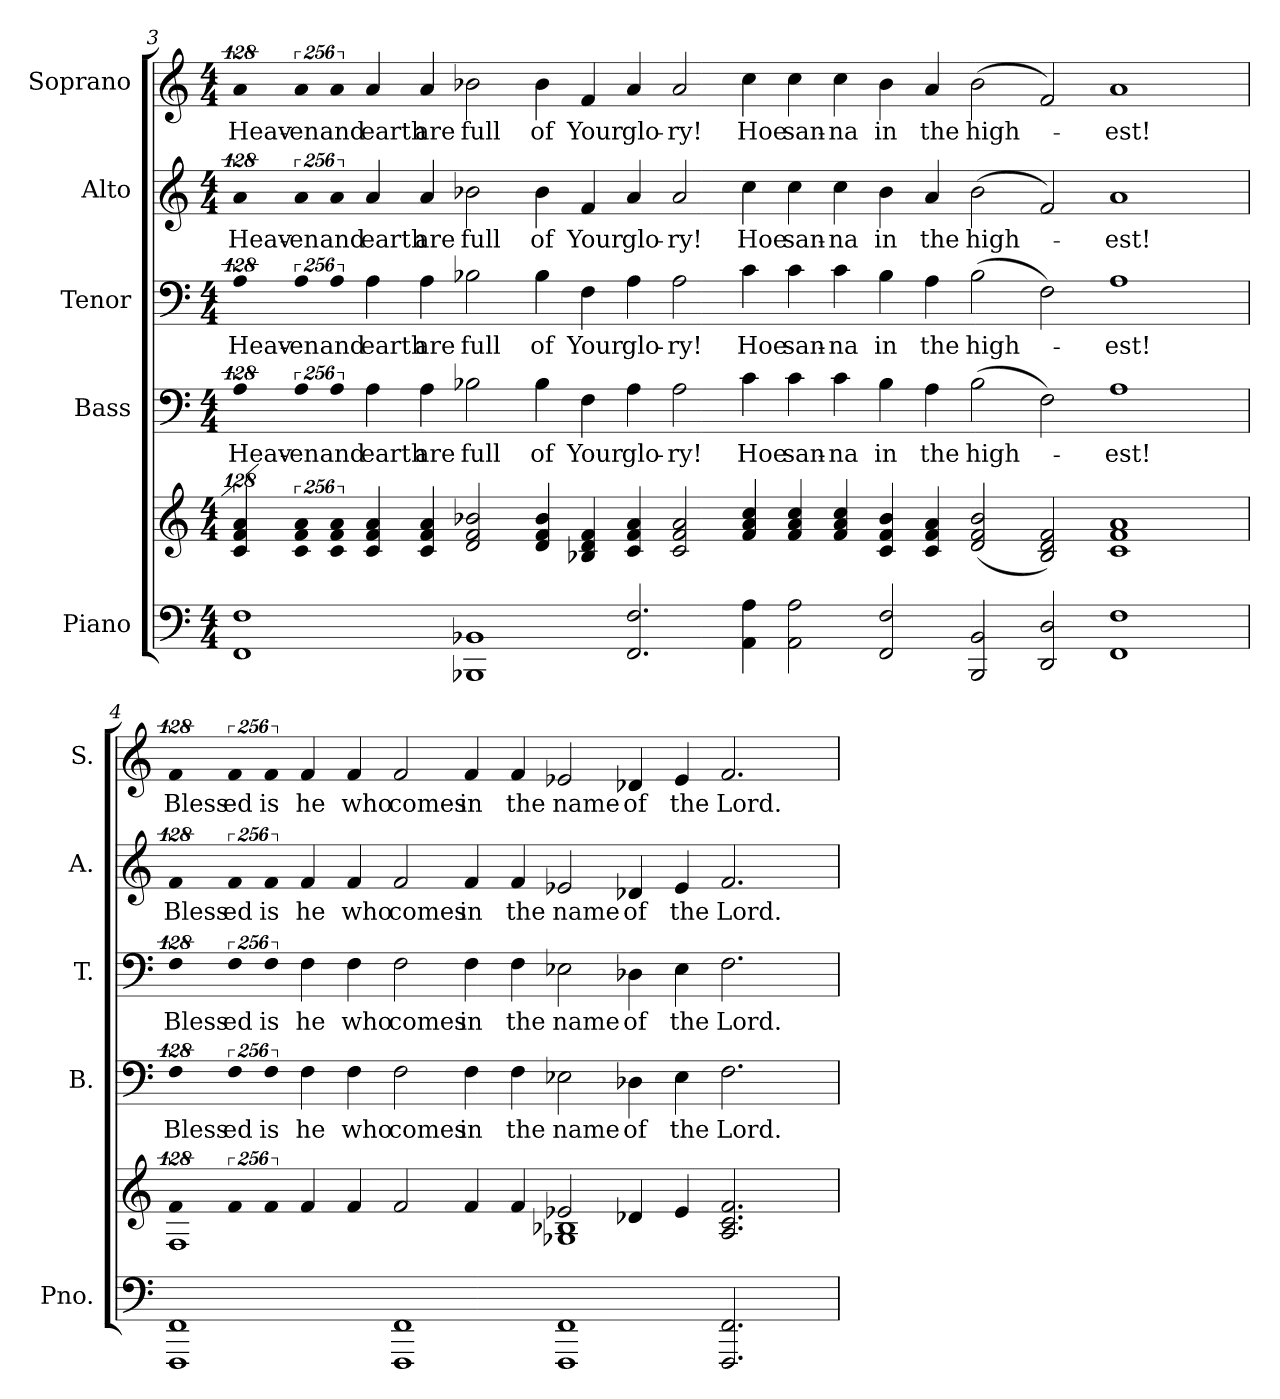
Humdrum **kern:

**kern	**kern	**kern	**text	**kern	**text	**kern	**text	**kern	**text
*part5	*part5	*part4	*part4	*part3	*part3	*part2	*part2	*part1	*part1
*staff6	*staff5	*staff4	*staff4	*staff3	*staff3	*staff2	*staff2	*staff1	*staff1
*I"Piano	*	*I"Bass	*	*I"Tenor	*	*I"Alto	*	*I"Soprano	*
*I'Pno.	*	*I'B.	*	*I'T.	*	*I'A.	*	*I'S.	*
!!LO:PB:g=z
*clefF4	*clefG2	*clefF4	*	*clefF4	*	*clefG2	*	*clefG2	*
*k[]	*k[]	*k[]	*	*k[]	*	*k[]	*	*k[]	*
*C:	*C:	*C:	*	*C:	*	*C:	*	*C:	*
*M4/4	*M4/4	*M4/4	*	*M4/4	*	*M4/4	*	*M4/4	*
=3	=3	=3	=3	=3	=3	=3	=3	=3	=3
!	!LO:N:vis=4	!LO:N:vis=4	!	!	!	!	!	!	!
*	*^	*	*	*	*	*	*	*	*
!	!	!	!	!LO:LY:b:color=#000000	!LO:N:vis=4	!	!	!	!	!
!	!	!	!	!	!	!LO:LY:b:color=#000000	!LO:N:vis=4	!	!	!
!	!	!	!	!	!	!	!	!LO:LY:b:color=#000000	!LO:N:vis=4	!
!	!	!	!	!	!	!	!	!	!	!LO:LY:b:color=#000000
1FFi 1Fi	512%85ci/ 512%85fi 512%85ai	1ryy	512%85Ai\	Heav-	512%85Ai\	Heav-	512%85ai/	Heav-	512%85ai/	Heav-
!	!LO:N:vis=4	!	!LO:N:vis=4	!	!	!	!	!	!	!
!	!	!	!	!LO:LY:b:color=#000000	!LO:N:vis=4	!	!	!	!	!
!	!	!	!	!	!	!LO:LY:b:color=#000000	!LO:N:vis=4	!	!	!
!	!	!	!	!	!	!	!	!LO:LY:b:color=#000000	!LO:N:vis=4	!
!	!	!	!	!	!	!	!	!	!	!LO:LY:b:color=#000000
.	1024%171ci/ 1024%171fi 1024%171ai	.	1024%171Ai\	-en	1024%171Ai\	-en	1024%171ai/	-en	1024%171ai/	-en
!	!LO:N:vis=4	!	!LO:N:vis=4	!	!	!	!	!	!	!
!	!	!	!	!LO:LY:b:color=#000000	!LO:N:vis=4	!	!	!	!	!
!	!	!	!	!	!	!LO:LY:b:color=#000000	!LO:N:vis=4	!	!	!
!	!	!	!	!	!	!	!	!LO:LY:b:color=#000000	!LO:N:vis=4	!
!	!	!	!	!	!	!	!	!	!	!LO:LY:b:color=#000000
.	1024%171ci/ 1024%171fi 1024%171ai	.	1024%171Ai\	and	1024%171Ai\	and	1024%171ai/	and	1024%171ai/	and
!	!	!	!	!LO:LY:b:color=#000000	!	!	!	!	!	!
!	!	!	!	!	!	!LO:LY:b:color=#000000	!	!	!	!
!	!	!	!	!	!	!	!	!LO:LY:b:color=#000000	!	!
!	!	!	!	!	!	!	!	!	!	!LO:LY:b:color=#000000
.	4ci/ 4fi 4ai	.	4Ai\	earth	4Ai\	earth	4ai/	earth	4ai/	earth
!	!	!	!	!LO:LY:b:color=#000000	!	!	!	!	!	!
!	!	!	!	!	!	!LO:LY:b:color=#000000	!	!	!	!
!	!	!	!	!	!	!	!	!LO:LY:b:color=#000000	!	!
!	!	!	!	!	!	!	!	!	!	!LO:LY:b:color=#000000
.	4ci/ 4fi 4ai	.	4Ai\	are	4Ai\	are	4ai/	are	4ai/	are
!	!	!	!	!LO:LY:b:color=#000000	!	!	!	!	!	!
!	!	!	!	!	!	!LO:LY:b:color=#000000	!	!	!	!
!	!	!	!	!	!	!	!	!LO:LY:b:color=#000000	!	!
!	!	!	!	!	!	!	!	!	!	!LO:LY:b:color=#000000
1BBB-Xi 1BB-Xi	2di/ 2fi 2b-Xi	1ryy	2B-Xi\	full	2B-Xi\	full	2b-Xi\	full	2b-Xi\	full
!	!	!	!	!LO:LY:b:color=#000000	!	!	!	!	!	!
!	!	!	!	!	!	!LO:LY:b:color=#000000	!	!	!	!
!	!	!	!	!	!	!	!	!LO:LY:b:color=#000000	!	!
!	!	!	!	!	!	!	!	!	!	!LO:LY:b:color=#000000
.	4di/ 4fi 4b-i	.	4B-i\	of	4B-i\	of	4b-i\	of	4b-i\	of
!	!	!	!	!LO:LY:b:color=#000000	!	!	!	!	!	!
!	!	!	!	!	!	!LO:LY:b:color=#000000	!	!	!	!
!	!	!	!	!	!	!	!	!LO:LY:b:color=#000000	!	!
!	!	!	!	!	!	!	!	!	!	!LO:LY:b:color=#000000
.	4B-Xi/ 4di 4fi	.	4Fi\	Your	4Fi\	Your	4fi/	Your	4fi/	Your
!	!	!	!	!LO:LY:b:color=#000000	!	!	!	!	!	!
!	!	!	!	!	!	!LO:LY:b:color=#000000	!	!	!	!
!	!	!	!	!	!	!	!	!LO:LY:b:color=#000000	!	!
!	!	!	!	!	!	!	!	!	!	!LO:LY:b:color=#000000
2.FFi/ 2.Fi	4ci/ 4fi 4ai	1ryy	4Ai\	glo-	4Ai\	glo-	4ai/	glo-	4ai/	glo-
!	!	!	!	!LO:LY:b:color=#000000	!	!	!	!	!	!
!	!	!	!	!	!	!LO:LY:b:color=#000000	!	!	!	!
!	!	!	!	!	!	!	!	!LO:LY:b:color=#000000	!	!
!	!	!	!	!	!	!	!	!	!	!LO:LY:b:color=#000000
.	2ci/ 2fi 2ai	.	2Ai\	-ry!	2Ai\	-ry!	2ai/	-ry!	2ai/	-ry!
!	!	!	!	!LO:LY:b:color=#000000	!	!	!	!	!	!
!	!	!	!	!	!	!LO:LY:b:color=#000000	!	!	!	!
!	!	!	!	!	!	!	!	!LO:LY:b:color=#000000	!	!
!	!	!	!	!	!	!	!	!	!	!LO:LY:b:color=#000000
4AAi\ 4Ai	4fi/ 4ai 4cci	.	4ci\	Hoe	4ci\	Hoe	4cci\	Hoe	4cci\	Hoe
!	!	!	!	!LO:LY:b:color=#000000	!	!	!	!	!	!
!	!	!	!	!	!	!LO:LY:b:color=#000000	!	!	!	!
!	!	!	!	!	!	!	!	!LO:LY:b:color=#000000	!	!
!	!	!	!	!	!	!	!	!	!	!LO:LY:b:color=#000000
2AAi\ 2Ai	4fi/ 4ai 4cci	1ryy	4ci\	san-	4ci\	san-	4cci\	san-	4cci\	san-
!	!	!	!	!LO:LY:b:color=#000000	!	!	!	!	!	!
!	!	!	!	!	!	!LO:LY:b:color=#000000	!	!	!	!
!	!	!	!	!	!	!	!	!LO:LY:b:color=#000000	!	!
!	!	!	!	!	!	!	!	!	!	!LO:LY:b:color=#000000
.	4fi/ 4ai 4cci	.	4ci\	-na	4ci\	-na	4cci\	-na	4cci\	-na
!	!	!	!	!LO:LY:b:color=#000000	!	!	!	!	!	!
!	!	!	!	!	!	!LO:LY:b:color=#000000	!	!	!	!
!	!	!	!	!	!	!	!	!LO:LY:b:color=#000000	!	!
!	!	!	!	!	!	!	!	!	!	!LO:LY:b:color=#000000
2FFi/ 2Fi	4ci/ 4fi 4b-i	.	4B-i\	in	4B-i\	in	4b-i\	in	4b-i\	in
!	!	!	!	!LO:LY:b:color=#000000	!	!	!	!	!	!
!	!	!	!	!	!	!LO:LY:b:color=#000000	!	!	!	!
!	!	!	!	!	!	!	!	!LO:LY:b:color=#000000	!	!
!	!	!	!	!	!	!	!	!	!	!LO:LY:b:color=#000000
.	4ci/ 4fi 4ai	.	4Ai\	the	4Ai\	the	4ai/	the	4ai/	the
!	!	!	!	!LO:LY:b:color=#000000	!	!	!	!	!	!
!	!	!	!	!	!	!LO:LY:b:color=#000000	!	!	!	!
!	!	!	!	!	!	!	!	!LO:LY:b:color=#000000	!	!
!	!	!	!	!	!	!	!	!	!	!LO:LY:b:color=#000000
2BBB-i/ 2BB-i	(2di/ 2fi 2b-i	1ryy	(2B-i\	high-	(2B-i\	high-	(2b-i\	high-	(2b-i\	high-
2DDi/ 2Di	2B-i/ 2di 2fi)	.	2Fi\)	.	2Fi\)	.	2fi/)	.	2fi/)	.
!	!	!	!	!LO:LY:b:color=#000000	!	!	!	!	!	!
!	!	!	!	!	!	!LO:LY:b:color=#000000	!	!	!	!
!	!	!	!	!	!	!	!	!LO:LY:b:color=#000000	!	!
!	!	!	!	!	!	!	!	!	!	!LO:LY:b:color=#000000
1FFi 1Fi	1ci 1fi 1ai	2ryy	1Ai	-est!	1Ai	-est!	1ai	-est!	1ai	-est!
.	.	2ryy	.	.	.	.	.	.	.	.
!!LO:PB:g=z
=4	=4	=4	=4	=4	=4	=4	=4	=4	=4	=4
!	!LO:N:vis=4	!	!LO:N:vis=4	!	!	!	!	!	!	!
!	!	!	!	!LO:LY:b:color=#000000	!LO:N:vis=4	!	!	!	!	!
!	!	!	!	!	!	!LO:LY:b:color=#000000	!LO:N:vis=4	!	!	!
!	!	!	!	!	!	!	!	!LO:LY:b:color=#000000	!LO:N:vis=4	!
!	!	!	!	!	!	!	!	!	!	!LO:LY:b:color=#000000
1FFFi 1FFi	512%85fi/	1Fi	512%85Fi\	Bless	512%85Fi\	Bless	512%85fi/	Bless	512%85fi/	Bless
!	!LO:N:vis=4	!	!LO:N:vis=4	!	!	!	!	!	!	!
!	!	!	!	!LO:LY:b:color=#000000	!LO:N:vis=4	!	!	!	!	!
!	!	!	!	!	!	!LO:LY:b:color=#000000	!LO:N:vis=4	!	!	!
!	!	!	!	!	!	!	!	!LO:LY:b:color=#000000	!LO:N:vis=4	!
!	!	!	!	!	!	!	!	!	!	!LO:LY:b:color=#000000
.	1024%171fi/	.	1024%171Fi\	ed	1024%171Fi\	ed	1024%171fi/	ed	1024%171fi/	ed
!	!LO:N:vis=4	!	!LO:N:vis=4	!	!	!	!	!	!	!
!	!	!	!	!LO:LY:b:color=#000000	!LO:N:vis=4	!	!	!	!	!
!	!	!	!	!	!	!LO:LY:b:color=#000000	!LO:N:vis=4	!	!	!
!	!	!	!	!	!	!	!	!LO:LY:b:color=#000000	!LO:N:vis=4	!
!	!	!	!	!	!	!	!	!	!	!LO:LY:b:color=#000000
.	1024%171fi/	.	1024%171Fi\	is	1024%171Fi\	is	1024%171fi/	is	1024%171fi/	is
!	!	!	!	!LO:LY:b:color=#000000	!	!	!	!	!	!
!	!	!	!	!	!	!LO:LY:b:color=#000000	!	!	!	!
!	!	!	!	!	!	!	!	!LO:LY:b:color=#000000	!	!
!	!	!	!	!	!	!	!	!	!	!LO:LY:b:color=#000000
.	4fi/	.	4Fi\	he	4Fi\	he	4fi/	he	4fi/	he
!	!	!	!	!LO:LY:b:color=#000000	!	!	!	!	!	!
!	!	!	!	!	!	!LO:LY:b:color=#000000	!	!	!	!
!	!	!	!	!	!	!	!	!LO:LY:b:color=#000000	!	!
!	!	!	!	!	!	!	!	!	!	!LO:LY:b:color=#000000
.	4fi/	.	4Fi\	who	4Fi\	who	4fi/	who	4fi/	who
!	!	!	!	!LO:LY:b:color=#000000	!	!	!	!	!	!
!	!	!	!	!	!	!LO:LY:b:color=#000000	!	!	!	!
!	!	!	!	!	!	!	!	!LO:LY:b:color=#000000	!	!
!	!	!	!	!	!	!	!	!	!	!LO:LY:b:color=#000000
1FFFi 1FFi	2fi/	1ryy	2Fi\	comes	2Fi\	comes	2fi/	comes	2fi/	comes
!	!	!	!	!LO:LY:b:color=#000000	!	!	!	!	!	!
!	!	!	!	!	!	!LO:LY:b:color=#000000	!	!	!	!
!	!	!	!	!	!	!	!	!LO:LY:b:color=#000000	!	!
!	!	!	!	!	!	!	!	!	!	!LO:LY:b:color=#000000
.	4fi/	.	4Fi\	in	4Fi\	in	4fi/	in	4fi/	in
!	!	!	!	!LO:LY:b:color=#000000	!	!	!	!	!	!
!	!	!	!	!	!	!LO:LY:b:color=#000000	!	!	!	!
!	!	!	!	!	!	!	!	!LO:LY:b:color=#000000	!	!
!	!	!	!	!	!	!	!	!	!	!LO:LY:b:color=#000000
.	4fi/	.	4Fi\	the	4Fi\	the	4fi/	the	4fi/	the
!	!	!	!	!LO:LY:b:color=#000000	!	!	!	!	!	!
!	!	!	!	!	!	!LO:LY:b:color=#000000	!	!	!	!
!	!	!	!	!	!	!	!	!LO:LY:b:color=#000000	!	!
!	!	!	!	!	!	!	!	!	!	!LO:LY:b:color=#000000
1FFFi 1FFi	2e-Xi/	1G-Xi 1B-Xi	2E-Xi\	name	2E-Xi\	name	2e-Xi/	name	2e-Xi/	name
!	!	!	!	!LO:LY:b:color=#000000	!	!	!	!	!	!
!	!	!	!	!	!	!LO:LY:b:color=#000000	!	!	!	!
!	!	!	!	!	!	!	!	!LO:LY:b:color=#000000	!	!
!	!	!	!	!	!	!	!	!	!	!LO:LY:b:color=#000000
.	4d-Xi/	.	4D-Xi\	of	4D-Xi\	of	4d-Xi/	of	4d-Xi/	of
!	!	!	!	!LO:LY:b:color=#000000	!	!	!	!	!	!
!	!	!	!	!	!	!LO:LY:b:color=#000000	!	!	!	!
!	!	!	!	!	!	!	!	!LO:LY:b:color=#000000	!	!
!	!	!	!	!	!	!	!	!	!	!LO:LY:b:color=#000000
.	4e-i/	.	4E-i\	the	4E-i\	the	4e-i/	the	4e-i/	the
!	!	!	!	!LO:LY:b:color=#000000	!	!	!	!	!	!
!	!	!	!	!	!	!LO:LY:b:color=#000000	!	!	!	!
!	!	!	!	!	!	!	!	!LO:LY:b:color=#000000	!	!
!	!	!	!	!	!	!	!	!	!	!LO:LY:b:color=#000000
2.FFFi/ 2.FFi	2.Ai/ 2.ci 2.fi	2ryy	2.Fi\	Lord.	2.Fi\	Lord.	2.fi/	Lord.	2.fi/	Lord.
.	.	4ryy	.	.	.	.	.	.	.	.
*	*v	*v	*	*	*	*	*	*	*	*
=	=	=	=	=	=	=	=	=	=
*-	*-	*-	*-	*-	*-	*-	*-	*-	*-
